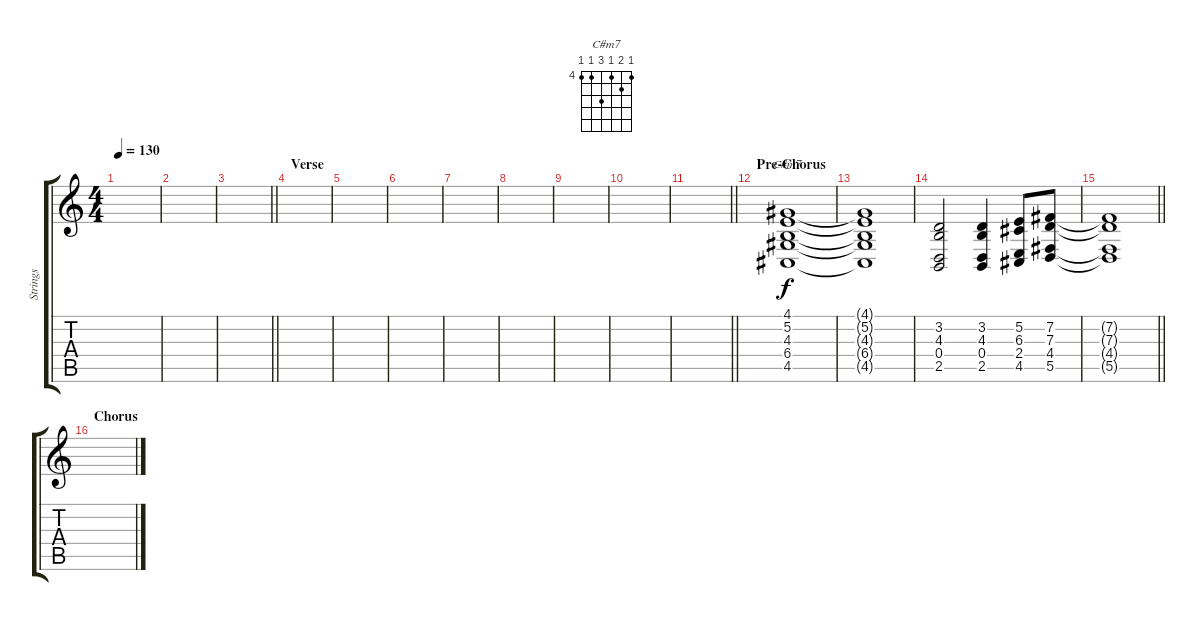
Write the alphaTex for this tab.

\track ("Strings" "Strings") {instrument stringensemble1}
\staff {score tabs}
\tuning (E4 B3 G3 D3 A2 E2) {hide}
\chord ("C#m7" 4 5 4 6 4 4) {firstfret 4}
\ts (4 4)
\tempo 130
\clef g2
\ks c
|
|
\barLineRight lightlight
|
\section ("" "Verse")
|
|
|
|
|
|
|
\barLineRight lightlight
|
\section ("" "Pre-Chorus")
(4.1 5.2 4.3 6.4 4.5).1{ch "C#m7"} |
(4.1{t} 5.2{t} 4.3{t} 6.4{t} 4.5{t}).1 |
(3.2 4.3 0.4 2.5).2 (3.2 4.3 0.4 2.5).4 (5.2 6.3 2.4 4.5).8 (7.2 7.3 4.4 5.5).8 |
\barLineRight lightlight
(7.2{t} 7.3{t} 4.4{t} 5.5{t}).1 |
\section ("" "Chorus")
